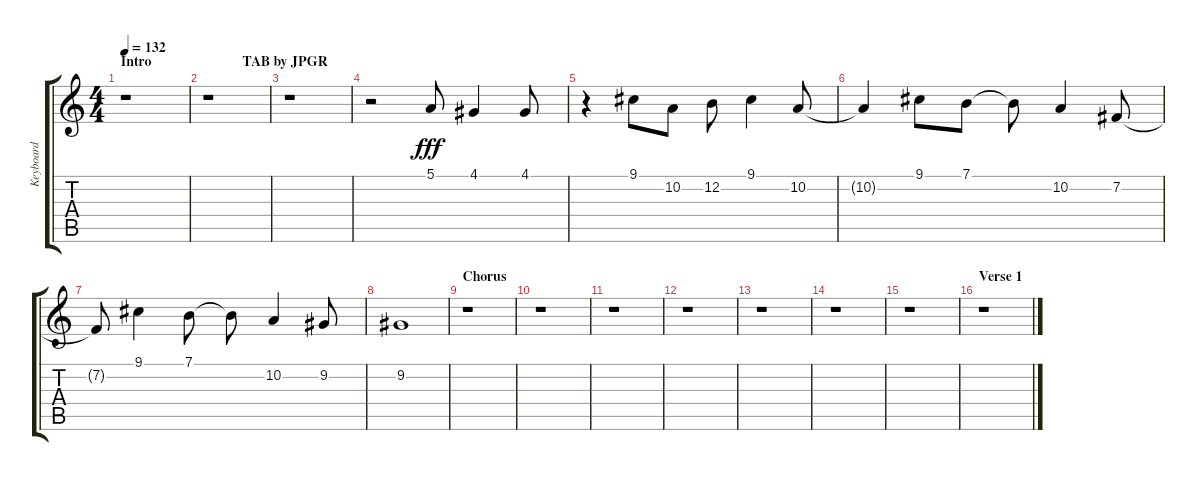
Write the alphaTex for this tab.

\track ("Keyboard" "Keyboard") {instrument churchorgan}
\staff {score tabs}
\tuning (E4 B3 G3 D3 A2 E2) {hide}
\ts (4 4)
\section ("" "Intro                          TAB by JPGR")
\tempo 132
\clef g2
\ks c
r.1{dy fff instrument churchorgan} |
r.1 |
r.1 |
r.2 5.1.8 4.1.4 4.1.8 |
r.4 9.1.8 10.2.8 12.2.8 9.1.4 10.2.8 |
10.2{t}.4 9.1.8 7.1.8 7.1{t}.8 10.2.4 7.2.8 |
7.2{t}.8 9.1.4 7.1.8 7.1{t}.8 10.2.4 9.2.8 |
9.2.1 |
\section ("" "Chorus")
r.1 |
r.1 |
r.1 |
r.1 |
r.1 |
r.1 |
r.1 |
\section ("" "Verse 1")
r.1
